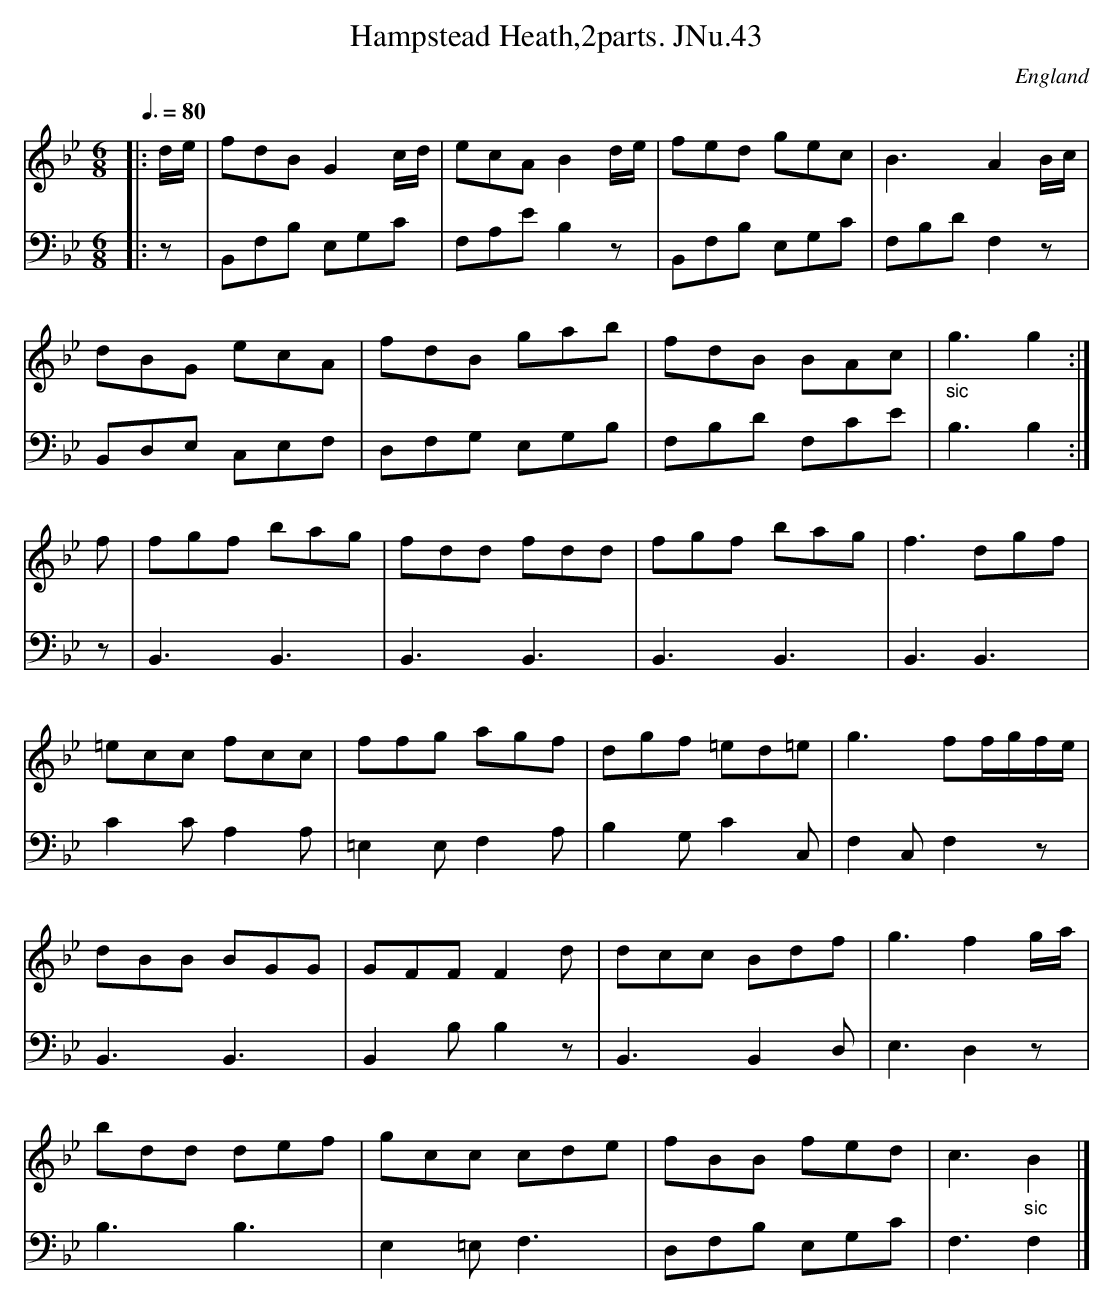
X:1
T:Hampstead Heath,2parts. JNu.43
M:6/8
L:1/8
Q:3/8=80
O:England
V:1
V:2 clef=bass
K:Bb major
[V:1] |: d/e/ |fdBG2c/d/ | ecAB2d/e/ | fed gec | B3A2B/c/ |
[V:2] |: z |B,,F,B, E,G,C | F,A,E B,2z | B,,F,B, E,G,C | F,B,D F,2z |
[V:1] dBG ecA | fdB gab | fdB BAc | "_sic"g3g2 :|
[V:2] B,,D,E, C,E,F, | D,F,G, E,G,B, | F,B,D F,CE | B,3B,2 :|
[V:1] f | fgf bag | fdd fdd | fgf bag | f3 dgf |
[V:2] z | B,,3B,,3 | B,,3B,,3 | B,,3B,,3 | B,,3B,,3 |
[V:1] =ecc fcc | ffg agf | dgf =ed=e | g3 ff/g/f/e/ |
[V:2] C2CA,2A, | =E,2E,F,2A, | B,2G,C2C, | F,2C,F,2z |
[V:1] dBB BGG | GFF F2 d | dcc Bdf | g3 f2 g/a/ |
[V:2] B,,3B,,3 | B,,2B,B,2z | B,,3B,,2D, | E,3D,2z |
[V:1] bdd def | gcc cde | fBB fed | c3"_sic" B2|]
[V:2] B,3B,3 | E,2=E,F,3 | D,F,B, E,G,C | F,3F,2|]
